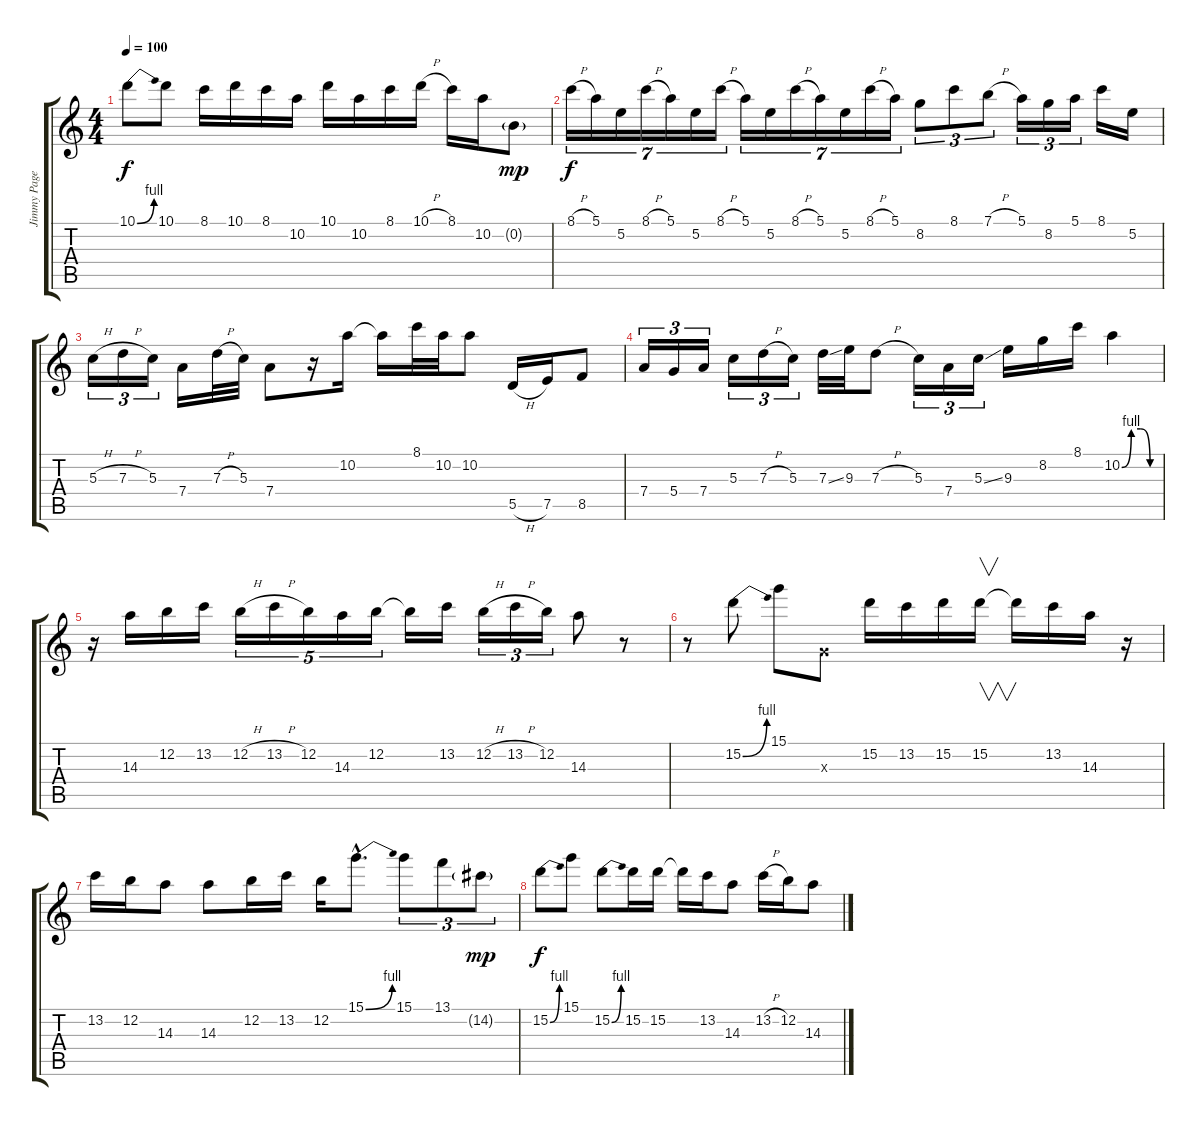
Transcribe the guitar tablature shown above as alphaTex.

\track ("Jimmy Page" "Jimmy Page") {instrument overdrivenguitar}
\staff {score tabs}
\tuning (E4 B3 G3 D3 A2 E2) {hide}
\ts (4 4)
\tempo 100
\clef g2
\ks c
10.1{be (bend 0 0 60 4)}.8{dy f} 10.1.8 8.1.16 10.1.16 8.1.16 10.2.16 10.1.16 10.2.16 8.1.16 10.1{h}.16 8.1.16 10.2.16 0.2{g}.8{dy mp} |
8.1{h}.16{tu (7 4) dy f} 5.1.16{tu (7 4)} 5.2.16{tu (7 4)} 8.1{h}.16{tu (7 4)} 5.1.16{tu (7 4)} 5.2.16{tu (7 4)} 8.1{h}.16{tu (7 4)} 5.1.16{tu (7 4)} 5.2.16{tu (7 4)} 8.1{h}.16{tu (7 4)} 5.1.16{tu (7 4)} 5.2.16{tu (7 4)} 8.1{h}.16{tu (7 4)} 5.1.16{tu (7 4)} 8.2.8{tu (3 2)} 8.1.8{tu (3 2)} 7.1{h}.8{tu (3 2)} 5.1.16{tu (3 2)} 8.2.16{tu (3 2)} 5.1.16{tu (3 2)} 8.1.16 5.2.16 |
5.3{h}.16{tu (3 2)} 7.3{h}.16{tu (3 2)} 5.3.16{tu (3 2)} 7.4.16 7.3{h}.32 5.3.32 7.4.8 r.16 10.2.16 10.2{t}.16 8.1.32 10.2.32 10.2.8 5.5{h}.16 7.5.16 8.5.8 |
7.4.16{tu (3 2)} 5.4.16{tu (3 2)} 7.4.16{tu (3 2)} 5.3.16{tu (3 2)} 7.3{h}.16{tu (3 2)} 5.3.16{tu (3 2)} 7.3{ss}.32 9.3.32 7.3{h}.8 5.3.16{tu (3 2)} 7.4.16{tu (3 2)} 5.3{ss}.16{tu (3 2)} 9.3.16 8.2.16 8.1.16 10.2{be (custom 0 0 15 4 30 4 45 0 60 0)}.4 |
r.16 14.3.16 12.2.16 13.2.16 12.2{h}.16{tu (5 4)} 13.2{h}.16{tu (5 4)} 12.2.16{tu (5 4)} 14.3.16{tu (5 4)} 12.2.16{tu (5 4)} 12.2{t}.16 13.2.16 12.2{h}.16{tu (3 2)} 13.2{h}.16{tu (3 2)} 12.2.16{tu (3 2)} 14.3.8 r.8 |
r.8 15.2{be (bend 0 0 60 4)}.8 15.1.8 0.3{x}.8 15.2.16 13.2.16 15.2.16 15.2.16{v} 15.2{t}.16 13.2.16 14.3.16 r.16 |
13.2.16 12.2.16 14.3.8 14.3.8 12.2.16 13.2.16 12.2.16 15.1{be (bend 0 0 60 4) hac}.8{d} 15.1.8{tu (3 2)} 13.1.8{tu (3 2)} 14.2{g}.8{tu (3 2) dy mp} |
15.2{be (bend 0 0 60 4)}.8{dy f} 15.1.8 15.2{be (bend 0 0 60 4)}.8 15.2.16 15.2.16 15.2{t}.16 13.2.16 14.3.8 13.2{h}.16 12.2.16 14.3.8
